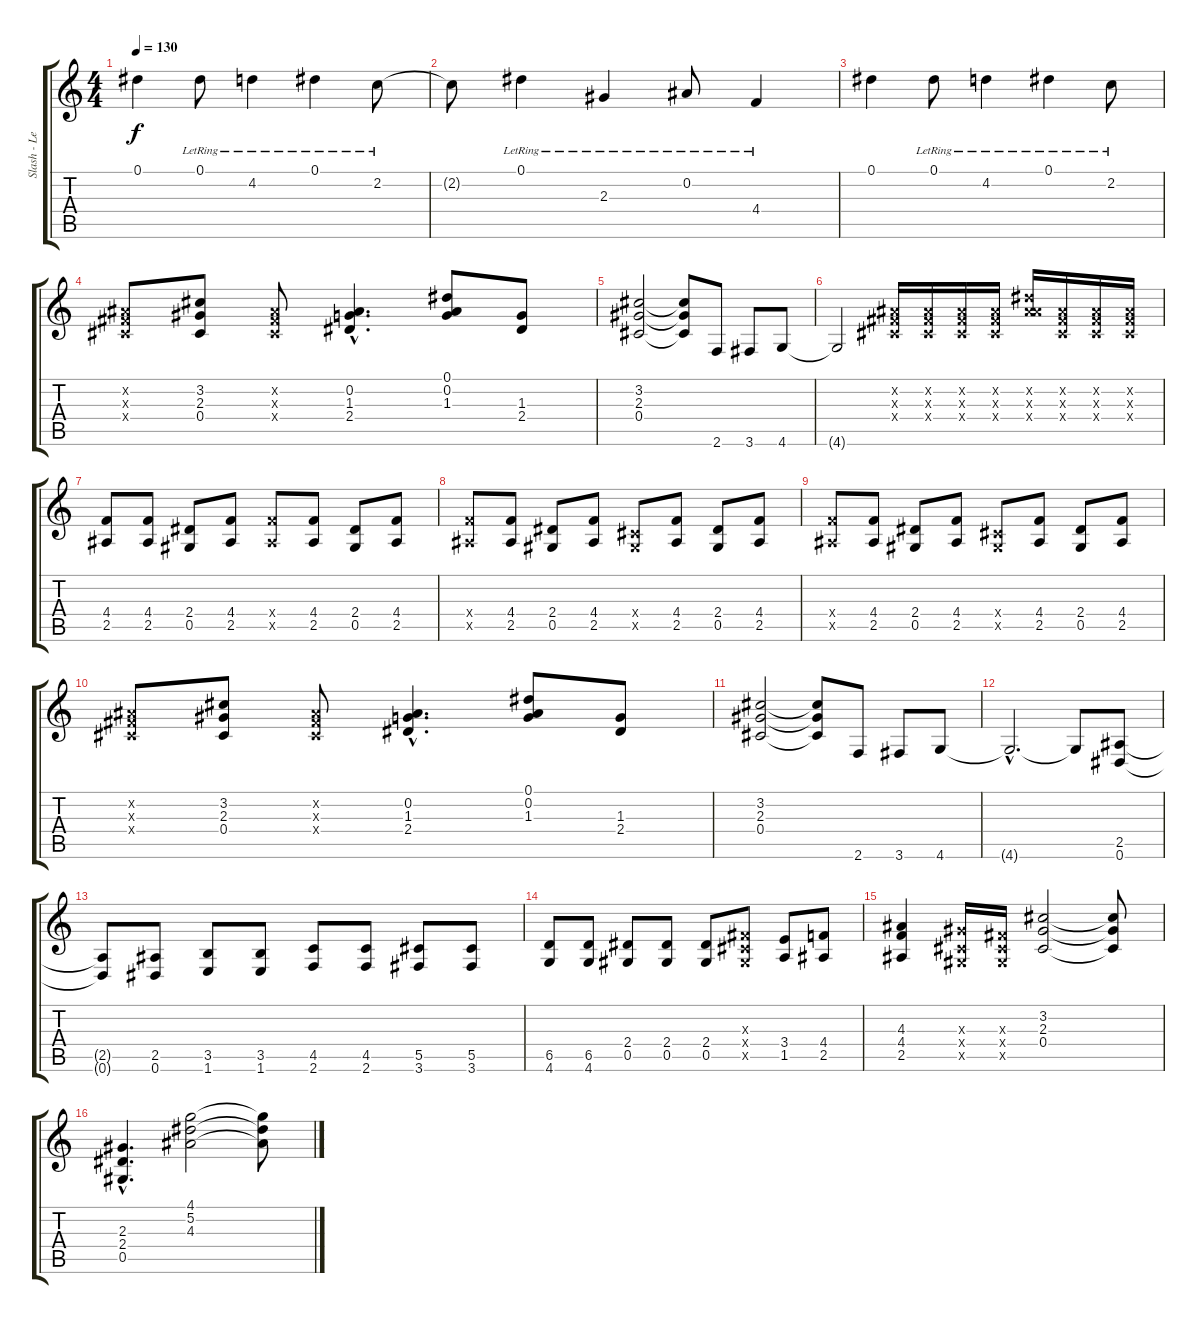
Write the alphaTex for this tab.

\track ("Slash - Lead Guitar" "Slash - Le") {instrument distortionguitar}
\staff {score tabs}
\tuning (Eb4 Bb3 Gb3 Db3 Ab2 Eb2) {hide}
\ts (4 4)
\tempo 130
\clef g2
\ks c
0.1.4{dy f} 0.1{lr}.8 4.2{lr}.4 0.1{lr}.4 2.2{lr}.8 |
2.2{t}.8 0.1{lr}.4 2.3{lr}.4 0.2{lr}.8 4.4{lr}.4 |
0.1.4 0.1{lr}.8 4.2{lr}.4 0.1{lr}.4 2.2{lr}.8 |
(0.2{x} 0.3{x} 0.4{x}).8 (3.2 2.3 0.4).8 (0.2{x} 0.3{x} 0.4{x}).8 (0.2{hac} 1.3{hac} 2.4{hac}).4{d} (0.1 0.2 1.3).8 (1.3 2.4).8 |
(3.2 2.3 0.4).2 (3.2{t} 2.3{t} 0.4{t}).8 2.6.8 3.6.8 4.6.8 |
4.6{t}.2 (0.2{x} 0.3{x} 0.4{x}).16 (0.2{x} 0.3{x} 0.4{x}).16 (0.2{x} 0.3{x} 0.4{x}).16 (0.2{x} 0.3{x} 0.4{x}).16 (0.2{x} 9.3{x} 9.4{x}).16 (0.2{x} 0.3{x} 0.4{x}).16 (0.2{x} 0.3{x} 0.4{x}).16 (0.2{x} 0.3{x} 0.4{x}).16 |
(4.4 2.5).8 (4.4 2.5).8 (2.4 0.5).8 (4.4 2.5).8 (4.4{x} 2.5{x}).8 (4.4 2.5).8 (2.4 0.5).8 (4.4 2.5).8 |
(4.4{x} 2.5{x}).8 (4.4 2.5).8 (2.4 0.5).8 (4.4 2.5).8 (0.4{x} 0.5{x}).8 (4.4 2.5).8 (2.4 0.5).8 (4.4 2.5).8 |
(4.4{x} 2.5{x}).8 (4.4 2.5).8 (2.4 0.5).8 (4.4 2.5).8 (0.4{x} 0.5{x}).8 (4.4 2.5).8 (2.4 0.5).8 (4.4 2.5).8 |
(0.2{x} 0.3{x} 0.4{x}).8 (3.2 2.3 0.4).8 (0.2{x} 0.3{x} 0.4{x}).8 (0.2{hac} 1.3{hac} 2.4{hac}).4{d} (0.1 0.2 1.3).8 (1.3 2.4).8 |
(3.2 2.3 0.4).2 (3.2{t} 2.3{t} 0.4{t}).8 2.6.8 3.6.8 4.6.8 |
4.6{hac t}.2{d} 4.6{t}.8 (2.5 0.6).8 |
(2.5{t} 0.6{t}).8 (2.5 0.6).8 (3.5 1.6).8 (3.5 1.6).8 (4.5 2.6).8 (4.5 2.6).8 (5.5 3.6).8 (5.5 3.6).8 |
(6.5 4.6).8 (6.5 4.6).8 (2.4 0.5).8 (2.4 0.5).8 (2.4 0.5).8 (0.3{x} 0.4{x} 0.5{x}).8 (3.4 1.5).8 (4.4 2.5).8 |
(4.3 4.4 2.5).4 (2.3{x} 0.4{x} 0.5{x}).16 (0.3{x} 0.4{x} 0.5{x}).16 (3.2 2.3 0.4).2 (3.2{t} 2.3{t} 0.4{t}).8 |
(2.3{hac} 2.4{hac} 0.5{hac}).4{d} (4.1 5.2 4.3).2 (4.1{t} 5.2{t} 4.3{t}).8
